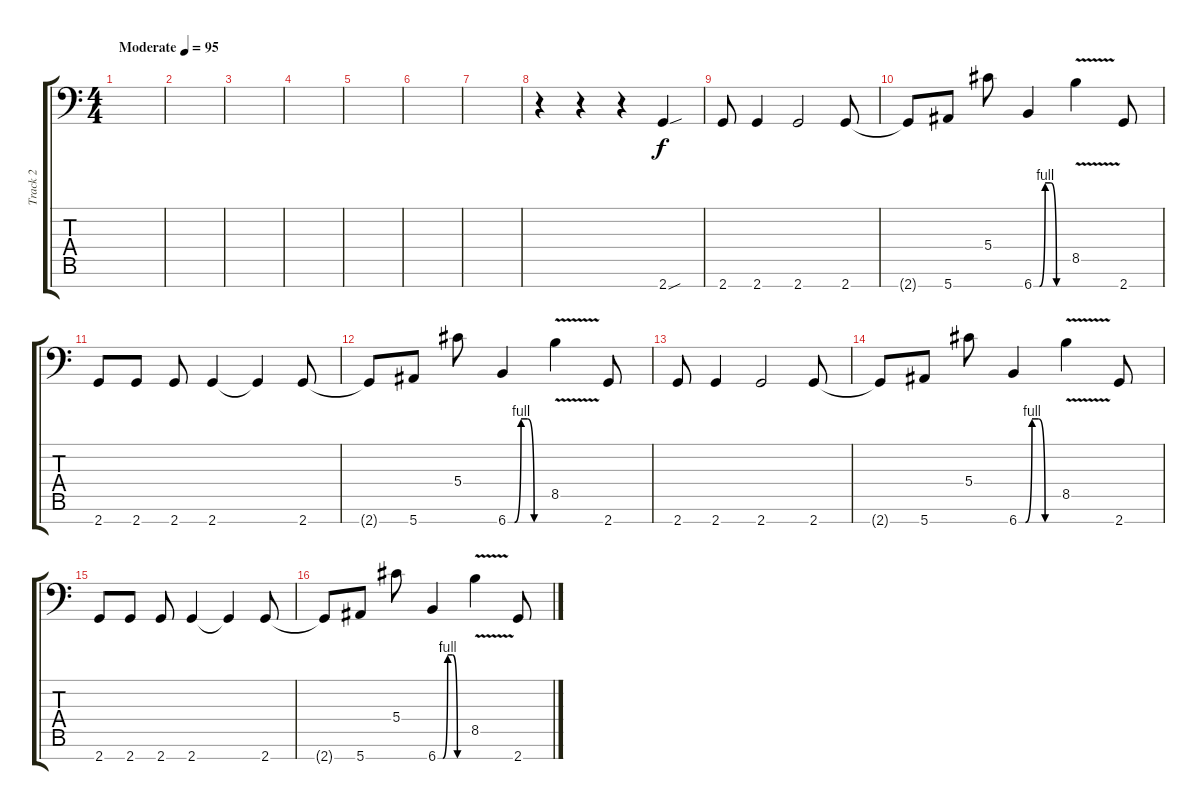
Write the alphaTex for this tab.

\track ("Track 2" "Track 2") {instrument distortionguitar}
\staff {score tabs}
\tuning (Bb3 F3 Db3 Ab2 Eb2 Bb1 F1) {hide}
\ts (4 4)
\tempo (95 "Moderate")
\clef f4
\ks c
|
|
|
|
|
|
|
r.4 r.4 r.4 2.7{sou}.4 |
2.7.8 2.7.4 2.7.2 2.7.8 |
2.7{t}.8 5.7.8 5.4.8 6.7{be (custom 0 0 10 0 20 4 30 4 40 0 50 0 60 0)}.4 8.5{v}.4 2.7.8 |
2.7.8 2.7.8 2.7.8 2.7.4 2.7{t}.4 2.7.8 |
2.7{t}.8 5.7.8 5.4.8 6.7{be (custom 0 0 10 0 20 4 30 4 40 0 50 0 60 0)}.4 8.5{v}.4 2.7.8 |
2.7.8 2.7.4 2.7.2 2.7.8 |
2.7{t}.8 5.7.8 5.4.8 6.7{be (custom 0 0 10 0 20 4 30 4 40 0 50 0 60 0)}.4 8.5{v}.4 2.7.8 |
2.7.8 2.7.8 2.7.8 2.7.4 2.7{t}.4 2.7.8 |
2.7{t}.8 5.7.8 5.4.8 6.7{be (custom 0 0 10 0 20 4 30 4 40 0 50 0 60 0)}.4 8.5{v}.4 2.7.8
